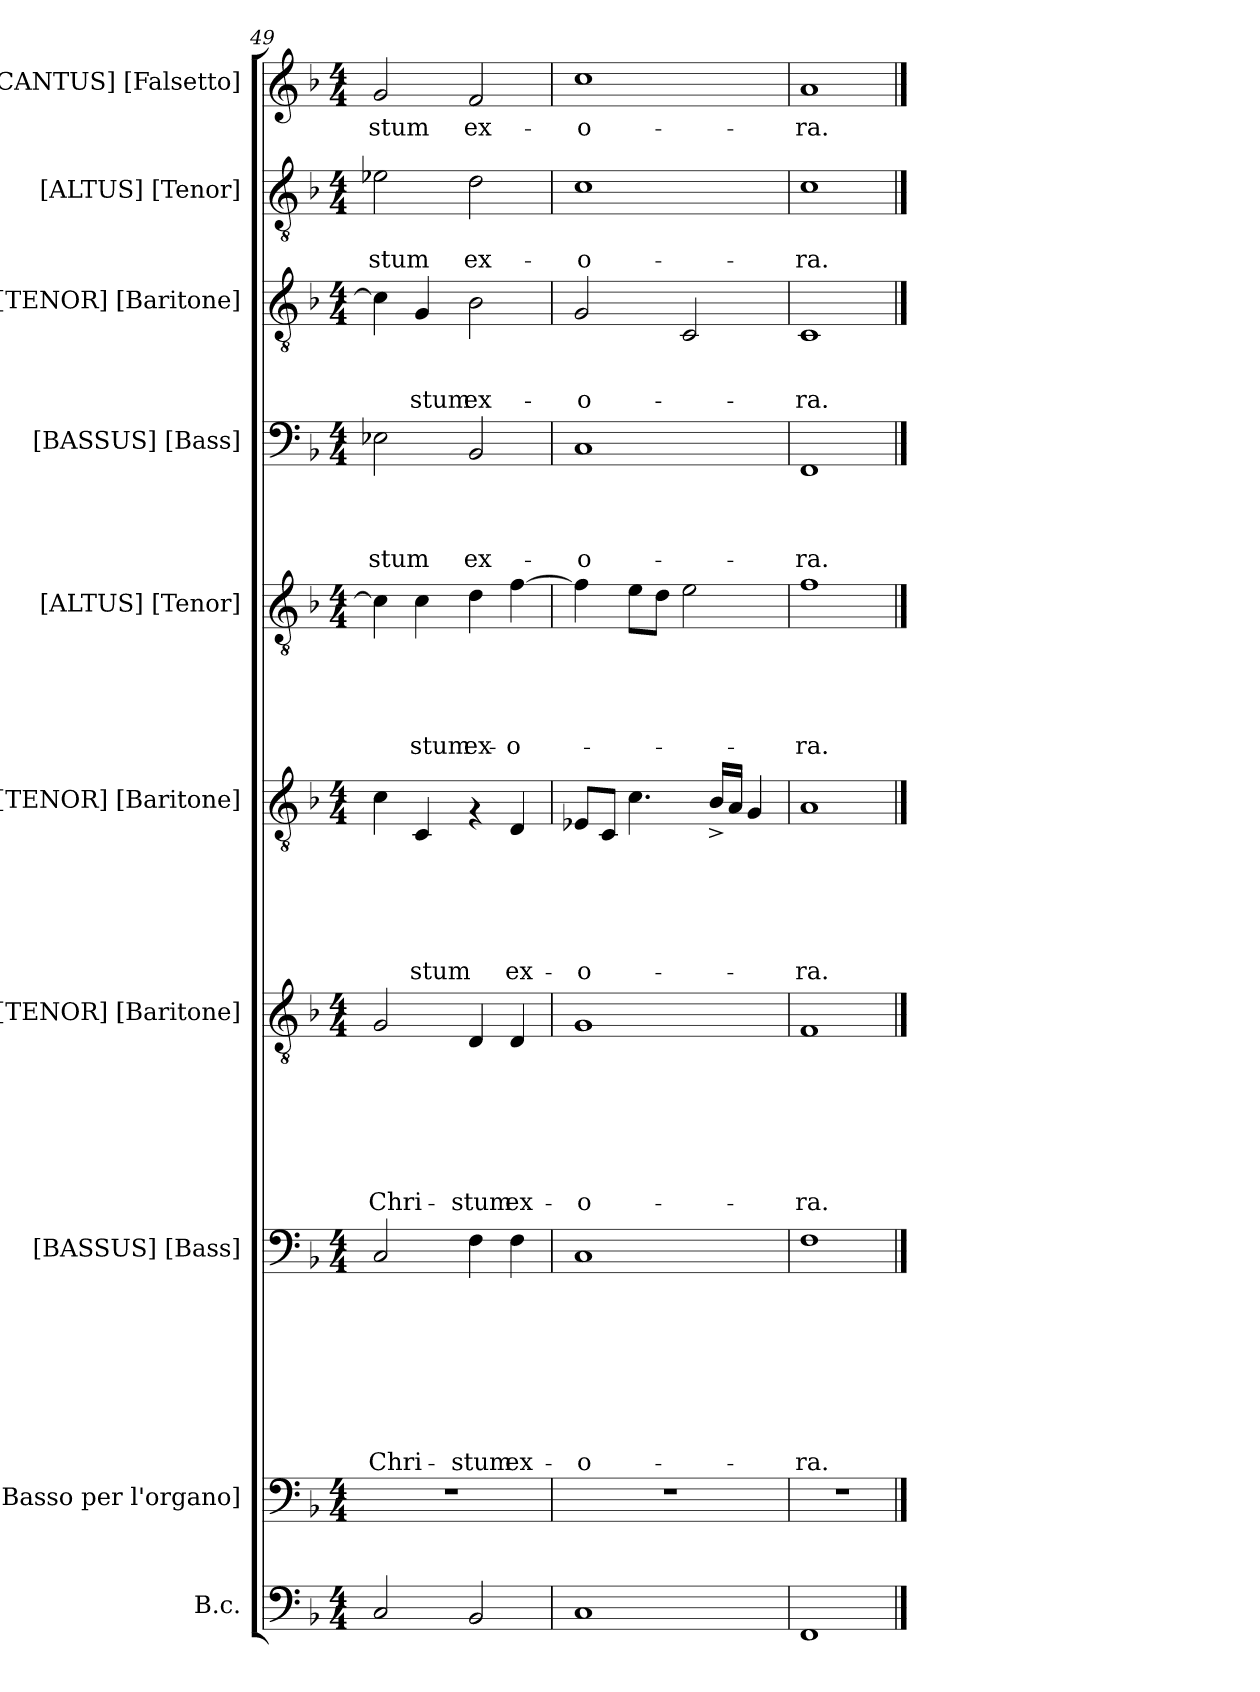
**kern	**kern	**kern	**text	**text	**text	**text	**text	**text	**text	**text	**kern	**text	**text	**text	**text	**text	**text	**text	**kern	**text	**text	**text	**text	**text	**text	**kern	**text	**text	**text	**text	**text	**kern	**text	**text	**text	**text	**kern	**text	**text	**text	**kern	**text	**text	**kern	**text
*part10	*part9	*part8	*part8	*part8	*part8	*part8	*part8	*part8	*part8	*part8	*part7	*part7	*part7	*part7	*part7	*part7	*part7	*part7	*part6	*part6	*part6	*part6	*part6	*part6	*part6	*part5	*part5	*part5	*part5	*part5	*part5	*part4	*part4	*part4	*part4	*part4	*part3	*part3	*part3	*part3	*part2	*part2	*part2	*part1	*part1
*staff10	*staff9	*staff8	*staff8	*staff8	*staff8	*staff8	*staff8	*staff8	*staff8	*staff8	*staff7	*staff7	*staff7	*staff7	*staff7	*staff7	*staff7	*staff7	*staff6	*staff6	*staff6	*staff6	*staff6	*staff6	*staff6	*staff5	*staff5	*staff5	*staff5	*staff5	*staff5	*staff4	*staff4	*staff4	*staff4	*staff4	*staff3	*staff3	*staff3	*staff3	*staff2	*staff2	*staff2	*staff1	*staff1
*I"B.c.	*I"[Basso per l'organo]	*I"[BASSUS] [Bass]	*	*	*	*	*	*	*	*	*I"[TENOR] [Baritone]	*	*	*	*	*	*	*	*I"[TENOR] [Baritone]	*	*	*	*	*	*	*I"[ALTUS] [Tenor]	*	*	*	*	*	*I"[BASSUS] [Bass]	*	*	*	*	*I"[TENOR] [Baritone]	*	*	*	*I"[ALTUS] [Tenor]	*	*	*I"[CANTUS] [Falsetto]	*
*I'B.c.	*	*I'B.	*	*	*	*	*	*	*	*	*I'Bar.	*	*	*	*	*	*	*	*I'Bar.	*	*	*	*	*	*	*I'T.	*	*	*	*	*	*I'B.	*	*	*	*	*I'Bar.	*	*	*	*I'T.	*	*	*I'A.	*
*clefF4	*clefF4	*clefF4	*	*	*	*	*	*	*	*	*clefGv2	*	*	*	*	*	*	*	*clefGv2	*	*	*	*	*	*	*clefGv2	*	*	*	*	*	*clefF4	*	*	*	*	*clefGv2	*	*	*	*clefGv2	*	*	*clefG2	*
*k[b-]	*k[b-]	*k[b-]	*	*	*	*	*	*	*	*	*k[b-]	*	*	*	*	*	*	*	*k[b-]	*	*	*	*	*	*	*k[b-]	*	*	*	*	*	*k[b-]	*	*	*	*	*k[b-]	*	*	*	*k[b-]	*	*	*k[b-]	*
*F:	*F:	*F:	*	*	*	*	*	*	*	*	*F:	*	*	*	*	*	*	*	*F:	*	*	*	*	*	*	*F:	*	*	*	*	*	*F:	*	*	*	*	*F:	*	*	*	*F:	*	*	*F:	*
*M4/4	*M4/4	*M4/4	*	*	*	*	*	*	*	*	*M4/4	*	*	*	*	*	*	*	*M4/4	*	*	*	*	*	*	*M4/4	*	*	*	*	*	*M4/4	*	*	*	*	*M4/4	*	*	*	*M4/4	*	*	*M4/4	*
=49	=49	=49	=49	=49	=49	=49	=49	=49	=49	=49	=49	=49	=49	=49	=49	=49	=49	=49	=49	=49	=49	=49	=49	=49	=49	=49	=49	=49	=49	=49	=49	=49	=49	=49	=49	=49	=49	=49	=49	=49	=49	=49	=49	=49	=49
!	!	!	!	!	!	!	!	!	!	!LO:LY:b	!	!	!	!	!	!	!	!LO:LY:b	!	!	!	!	!	!	!	!	!	!	!	!	!	!	!	!	!	!LO:LY:b	!	!	!	!	!	!	!LO:LY:b	!	!LO:LY:b
2C/	1r	2C/	.	.	.	.	.	.	.	Chri-	2G/	.	.	.	.	.	.	Chri-	4c\	.	.	.	.	.	.	4c\]	.	.	.	.	.	2E-X\	.	.	.	-stum	4c\]	.	.	.	2e-X\	.	-stum	2g/	-stum
!	!	!	!	!	!	!	!	!	!	!	!	!	!	!	!	!	!	!	!	!	!	!	!	!	!LO:LY:b	!	!	!	!	!	!LO:LY:b	!	!	!	!	!	!	!	!	!LO:LY:b	!	!	!	!	!
.	.	.	.	.	.	.	.	.	.	.	.	.	.	.	.	.	.	.	4C/	.	.	.	.	.	-stum	4c\	.	.	.	.	-stum	.	.	.	.	.	4G/	.	.	-stum	.	.	.	.	.
!	!	!	!	!	!	!	!	!	!	!LO:LY:b	!	!	!	!	!	!	!	!LO:LY:b	!	!	!	!	!	!	!	!	!	!	!	!	!LO:LY:b	!	!	!	!	!LO:LY:b	!	!	!	!LO:LY:b	!	!	!LO:LY:b	!	!LO:LY:b
2BB-/	.	4F\	.	.	.	.	.	.	.	-stum	4D/	.	.	.	.	.	.	-stum	4rF	.	.	.	.	.	.	4d\	.	.	.	.	ex-	2BB-/	.	.	.	ex-	2B-\	.	.	ex-	2d\	.	ex-	2f/	ex-
!	!	!	!	!	!	!	!	!	!	!LO:LY:b	!	!	!	!	!	!	!	!LO:LY:b	!	!	!	!	!	!	!LO:LY:b	!	!	!	!	!	!LO:LY:b	!	!	!	!	!	!	!	!	!	!	!	!	!	!
.	.	4F\	.	.	.	.	.	.	.	ex-	4D/	.	.	.	.	.	.	ex-	4D/	.	.	.	.	.	ex-	[>4f\	.	.	.	.	-o-	.	.	.	.	.	.	.	.	.	.	.	.	.	.
=50	=50	=50	=50	=50	=50	=50	=50	=50	=50	=50	=50	=50	=50	=50	=50	=50	=50	=50	=50	=50	=50	=50	=50	=50	=50	=50	=50	=50	=50	=50	=50	=50	=50	=50	=50	=50	=50	=50	=50	=50	=50	=50	=50	=50	=50
!	!	!	!	!	!	!	!	!	!	!LO:LY:b	!	!	!	!	!	!	!	!LO:LY:b	!	!	!	!	!	!	!LO:LY:b	!	!	!	!	!	!	!	!	!	!	!LO:LY:b	!	!	!	!LO:LY:b	!	!	!LO:LY:b	!	!LO:LY:b
1C<	1r	1C	.	.	.	.	.	.	.	-o-	1G	.	.	.	.	.	.	-o-	8E-X/L	.	.	.	.	.	-o-	4f\]	.	.	.	.	.	1C	.	.	.	-o-	2G/	.	.	-o-	1c	.	-o-	1cc	-o-
.	.	.	.	.	.	.	.	.	.	.	.	.	.	.	.	.	.	.	8C/J	.	.	.	.	.	.	.	.	.	.	.	.	.	.	.	.	.	.	.	.	.	.	.	.	.	.
.	.	.	.	.	.	.	.	.	.	.	.	.	.	.	.	.	.	.	4.c\	.	.	.	.	.	.	8e\L	.	.	.	.	.	.	.	.	.	.	.	.	.	.	.	.	.	.	.
.	.	.	.	.	.	.	.	.	.	.	.	.	.	.	.	.	.	.	.	.	.	.	.	.	.	8d\J	.	.	.	.	.	.	.	.	.	.	.	.	.	.	.	.	.	.	.
.	.	.	.	.	.	.	.	.	.	.	.	.	.	.	.	.	.	.	.	.	.	.	.	.	.	2e\	.	.	.	.	.	.	.	.	.	.	2C/	.	.	.	.	.	.	.	.
.	.	.	.	.	.	.	.	.	.	.	.	.	.	.	.	.	.	.	16B-^</LL	.	.	.	.	.	.	.	.	.	.	.	.	.	.	.	.	.	.	.	.	.	.	.	.	.	.
.	.	.	.	.	.	.	.	.	.	.	.	.	.	.	.	.	.	.	16A/JJ	.	.	.	.	.	.	.	.	.	.	.	.	.	.	.	.	.	.	.	.	.	.	.	.	.	.
.	.	.	.	.	.	.	.	.	.	.	.	.	.	.	.	.	.	.	4G/	.	.	.	.	.	.	.	.	.	.	.	.	.	.	.	.	.	.	.	.	.	.	.	.	.	.
=51	=51	=51	=51	=51	=51	=51	=51	=51	=51	=51	=51	=51	=51	=51	=51	=51	=51	=51	=51	=51	=51	=51	=51	=51	=51	=51	=51	=51	=51	=51	=51	=51	=51	=51	=51	=51	=51	=51	=51	=51	=51	=51	=51	=51	=51
!	!	!	!	!	!	!	!	!	!	!LO:LY:b	!	!	!	!	!	!	!	!LO:LY:b	!	!	!	!	!	!	!LO:LY:b	!	!	!	!	!	!LO:LY:b	!	!	!	!	!LO:LY:b	!	!	!	!LO:LY:b	!	!	!LO:LY:b	!	!LO:LY:b
1FF	1r	1F	.	.	.	.	.	.	.	-ra.	1F	.	.	.	.	.	.	-ra.	1A	.	.	.	.	.	-ra.	1f	.	.	.	.	-ra.	1FF	.	.	.	-ra.	1C	.	.	-ra.	1c	.	-ra.	1a	-ra.
==	==	==	==	==	==	==	==	==	==	==	==	==	==	==	==	==	==	==	==	==	==	==	==	==	==	==	==	==	==	==	==	==	==	==	==	==	==	==	==	==	==	==	==	==	==
*-	*-	*-	*-	*-	*-	*-	*-	*-	*-	*-	*-	*-	*-	*-	*-	*-	*-	*-	*-	*-	*-	*-	*-	*-	*-	*-	*-	*-	*-	*-	*-	*-	*-	*-	*-	*-	*-	*-	*-	*-	*-	*-	*-	*-	*-
